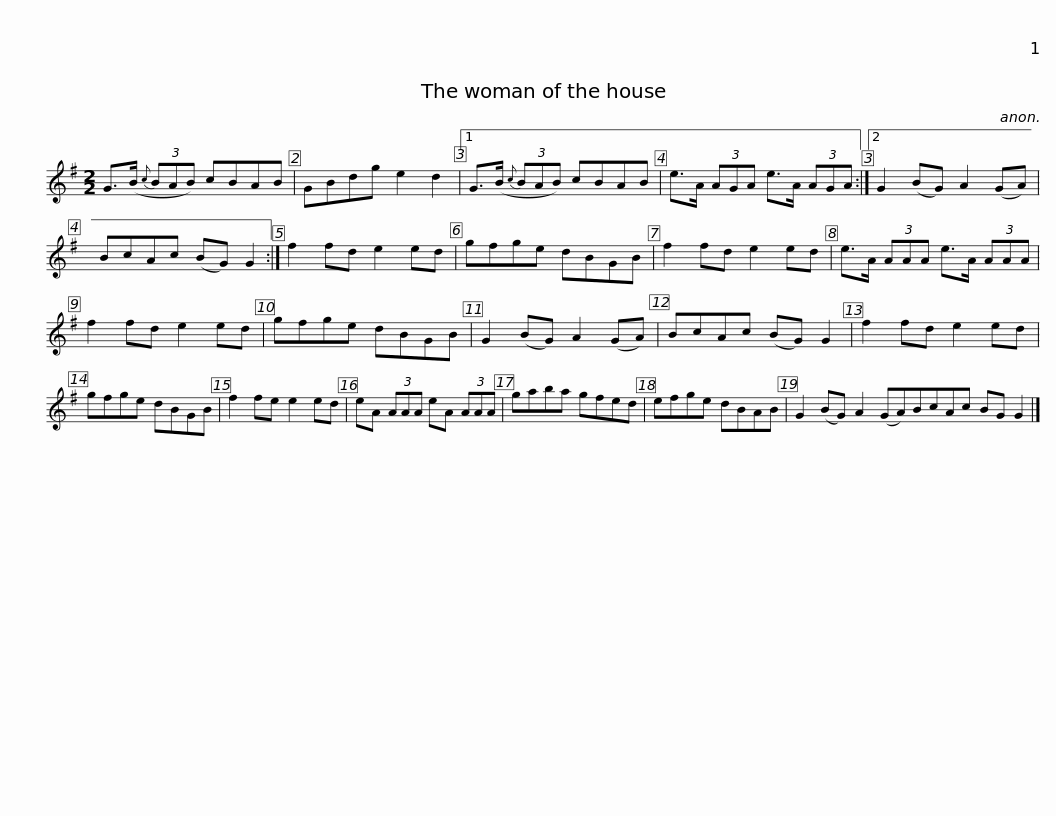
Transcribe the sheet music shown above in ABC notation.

X:1
L:1/8
M:2/2
I:linebreak $
K:G
V:1 treble
V:1
 G>(B{c} (3BAB) cBAB | GBdg e2 d2 |1 G>(B{c} (3BAB) cBAB | e>A (3AGA e>A (3AGA :|2 G2 (BG) A2 (GA) |$ %5
 BcAc (BG) G2 :| f2 fd e2 ed | gfge dBGB | f2 fd e2 ed | e>A (3AAA e>A (3AAA | %10
 f2 fd e2 ed |$ gfge dBGB | G2 (BG) A2 (GA) | BcAc (BG) G2 | f2 fd e2 ed | %15
 gfge dBGB | f2 fe e2 ed |$ eA (3AAA eA (3AAA | gaba gfed | efge dBAB | %20
 G2 (BG) A2 (GA)BcAc BG G2 |] %21
